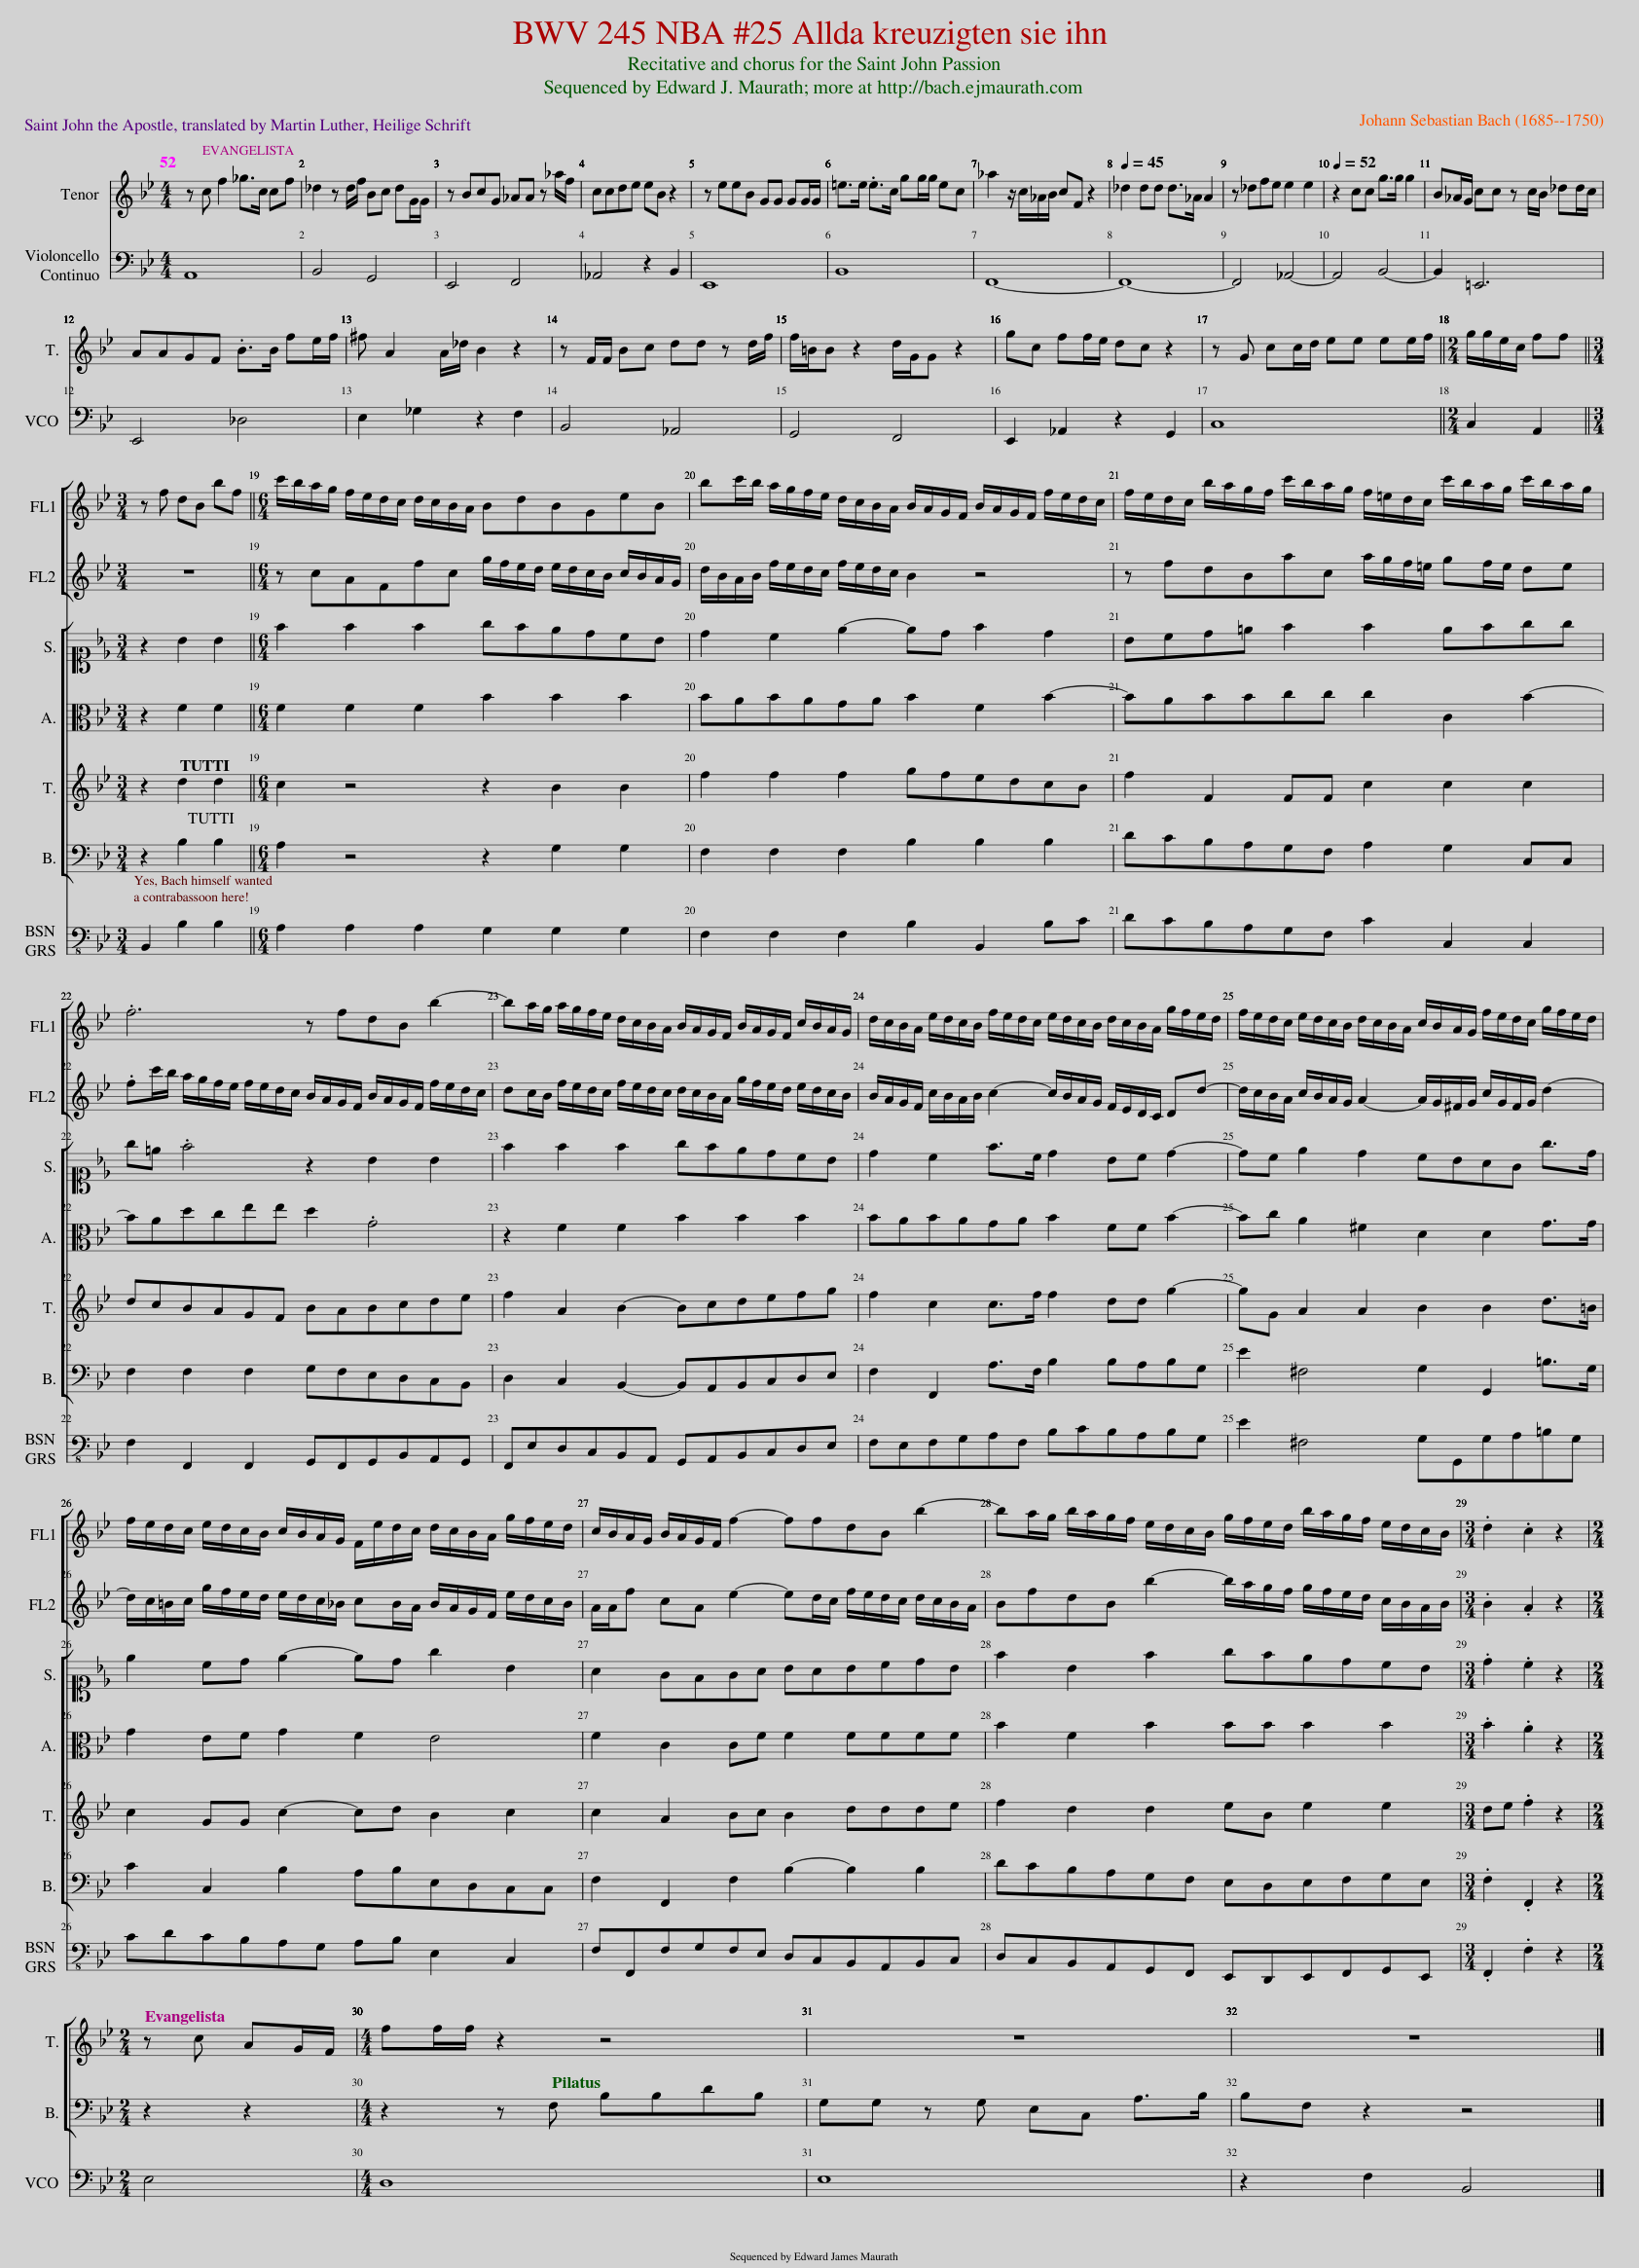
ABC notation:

X:1
%%score [ 1 2 ] [ ( 3 4 ) ( 5 6 ) ] [ 7 8 ] 9 [ 10 11 12 13 ] 14 [ ( 15 16 ) ( 17 18 ) ] [ ( 19 20 ) 21 ] { ( 22 24 ) | ( 23 25 ) }
L:1/8
Q:1/4=52
M:4/4
I:linebreak $
K:Bb
V:1 treble
V:2 treble
V:3 treble
V:4 treble
V:5 treble
V:6 treble
V:7 treble
V:8 treble
V:9 alto
V:10 alto1
V:11 alto
V:12 treble transpose=-12
V:13 bass
V:14 bass
V:15 bass
V:16 bass
V:17 bass-8
V:18 bass-8
V:19 bass
V:20 bass
V:21 bass-8
V:22 treble
V:24 treble
V:23 bass
V:25 bass
V:1
 z8 | z8 | z8 | z8 | z8 | %5
 z8 | z8 |[Q:1/4=45] z8 | z8 |[Q:1/4=52] z8 | %10
 z8 |$ z8 | z8 | z8 | z8 | %15
 z8 | z8 ||[M:2/4] z4 ||$[M:3/4] z f dB bf ||[M:6/4] c'/b/a/g/ f/e/d/c/ d/c/B/A/ BdBGeB | %20
 bc'/b/ a/g/f/e/ d/c/B/A/ B/A/G/F/ B/A/G/F/ f/e/d/c/ | f/e/d/c/ b/a/g/f/ c'/b/a/g/ f/=e/d/c/ c'/b/a/g/ c'/b/a/g/ |$ .f6 z fdB b2- | ba/g/ a/g/f/e/ d/c/B/A/ B/A/G/F/ B/A/G/F/ c/B/A/G/ | d/c/B/A/ e/d/c/B/ f/e/d/c/ e/d/c/B/ d/c/B/A/ g/f/e/d/ | %25
 f/e/d/c/ e/d/c/B/ d/c/B/A/ c/B/A/G/ f/e/d/c/ g/f/e/d/ |$ f/e/d/c/ e/d/c/B/ c/B/A/G/ F/e/d/c/ d/c/B/A/ g/f/e/d/ | c/B/A/G/ B/A/G/F/ f2- ffdB b2- | ba/g/ b/a/g/f/ e/d/c/B/ g/f/e/d/ b/a/g/f/ e/d/c/B/ |[M:3/4] .d2 .c2 z2 |$ %30
[M:2/4] z4 |[M:4/4] z8 | z8 | z8 |] %34
V:2
 z8 | z8 | z8 | z8 | z8 | %5
 z8 | z8 | z8 | z8 | z8 | %10
 z8 |$ z8 | z8 | z8 | z8 | %15
 z8 | z8 ||[M:2/4] z4 ||$[M:3/4] z6 ||[M:6/4] z cAFfc g/f/e/d/ e/d/c/B/ c/B/A/G/ | %20
 d/B/A/B/ f/e/d/c/ f/e/d/c/ B2 z4 | z fdBac a/g/f/=e/ gf/e/ de |$ .fc'/b/ a/g/f/e/ f/e/d/c/ B/A/G/F/ B/A/G/F/ f/e/d/c/ | dc/B/ f/e/d/c/ f/e/d/c/ d/c/B/A/ g/f/e/d/ e/d/c/B/ | B/A/G/F/ c/B/A/B/ c2- c/B/A/G/ F/E/D/C/ Dd- | %25
 d/c/B/A/ c/B/A/G/ A2- A/G/^F/G/ c/G/F/G/ d2- |$ d/c/=B/c/ g/f/e/d/ e/d/c/_B/ cB/A/ B/A/G/F/ e/d/c/B/ | A/A/f cA e2- ed/c/ f/e/d/c/ d/c/B/A/ | BfdB b2- b/a/g/f/ g/f/e/d/ c/B/A/B/ |[M:3/4] .B2 .A2 z2 |$ %30
[M:2/4] z4 |[M:4/4] z8 | z8 | z8 |] %34
V:3
 z8 | z8 | z8 | z8 | z8 | %5
 z8 | z8 | z8 | z8 | z8 | %10
 z8 |$ z8 | z8 | z8 | z8 | %15
 z8 | z8 ||[M:2/4] z4 ||$[M:3/4] z f d B b f ||[M:6/4] c'/ b/ a/ g/ f/ e/ d/ c/ d/ c/ B/ A/ B d B G e B | %20
 z .c' a/ .g e/ .d B/ A/ z6 | f/ e/ d/ c/ b/ a/ g/ f/ c'/ b/ a/ g/ f/ =e/ d/ c/ c'/ b/ a/ g/ c'/ b/ a/ g/ |$ .f6 z f d B b2- | b a/ g/ a/ g/ f/ e/ d/ c/ B/ A/ B/ A/ G/ F/ B/ A/ G/ F/ c/ B/ A/ G/ | d/ c/ B/ A/ e/ d/ c/ B/ f/ e/ d/ c/ e/ d/ c/ B/ d/ c/ B/ A/ g/ f/ e/ d/ | %25
 f/ e/ d/ c/ e/ d/ c/ B/ d/ c/ B/ A/ c/ B/ A/ G/ f/ e/ d/ c/ g/ f/ e/ d/ |$ f/ e/ d/ c/ e/ d/ c/ B/ c/ B/ A/ G/ F/ e/ d/ c/ d/ c/ B/ A/ g/ f/ e/ d/ | c/ B/ A/ G/ B/ A/ G/ F/ f2- f f d B b2- | b a/ g/ b/ a/ g/ f/ e/ d/ c/ B/ g/ f/ e/ d/ b/ a/ g/ f/ e/ d/ c/ B/ |[M:3/4] .d2 .c2 z2 |$ %30
[M:2/4] z4 |[M:4/4] z8 | z8 | z8 |] %34
V:4
 x8 | x8 | x8 | x8 | x8 | %5
 x8 | x8 | x8 | x8 | x8 | %10
 x8 |$ x8 | x8 | x8 | x8 | %15
 x8 | x8 ||[M:2/4] x4 ||$[M:3/4] x6 ||[M:6/4] x12 | %20
 (4:3:4.b2 .b2 .f2 .c2 B/ A/ G/ F/ B/ A/ G/ F/ f/ e/ d/ c/ | x12 |$ x12 | x12 | x12 | %25
 x12 |$ x12 | x12 | x12 |[M:3/4] x6 |$ %30
[M:2/4] x4 |[M:4/4] x8 | x8 | x8 |] %34
V:5
 z8 | z8 | z8 | z8 | z8 | %5
 z8 | z8 | z8 | z8 | z8 | %10
 z8 |$ z8 | z8 | z8 | z8 | %15
 z8 | z8 ||[M:2/4] z4 ||$[M:3/4] z6 ||[M:6/4] z c A F f c g/ f/ e/ d/ e/ d/ c/ B/ c/ B/ A/ G/ | %20
 d/ B/ A/ B/ f/ e/ d/ c/ f/ e/ d/ c/ .B6 | z f d B a c a/ g/ f/ =e/ g f/ e/ d e |$ .f c'/ b/ a/ g/ f/ e/ f/ e/ d/ c/ B/ A/ G/ F/ B/ A/ G/ F/ f/ e/ d/ c/ | z .c f/ .e c/ .f d/ c/ z6 | B/ A/ G/ F/ c/ B/ A/ B/ c2- c/ B/ A/ G/ F/ E/ D/ C/ D d- | %25
 d/ c/ B/ A/ c/ B/ A/ G/ A2- A/ G/ ^F/ G/ c/ G/ F/ G/ d2- |$ d/ c/ =B/ c/ g/ f/ e/ d/ e/ d/ c/ _B/ (4:3:4.c2 .A2 .G2 .d2 | A f c A e2- e d/ c/ f/ e/ d/ c/ d/ c/ B/ A/ | B f d B b2- b/ a/ g/ f/ g/ f/ e/ d/ c/ B/ A/ B/ |[M:3/4] .B2 .A2 z2 |$ %30
[M:2/4] z4 |[M:4/4] z8 | z8 | z8 |] %34
V:6
 x8 | x8 | x8 | x8 | x8 | %5
 x8 | x8 | x8 | x8 | x8 | %10
 x8 |$ x8 | x8 | x8 | x8 | %15
 x8 | x8 ||[M:2/4] x4 ||$[M:3/4] x6 ||[M:6/4] x12 | %20
 x12 | x12 |$ x12 | (4:3:4.d2 .B2 .d2 .e2 d/ c/ B/ A/ g/ f/ e/ d/ e/ d/ c/ B/ | x12 | %25
 x12 |$ z6 z .B B/ .A F/ .e c/ B/ | x12 | x12 |[M:3/4] x6 |$ %30
[M:2/4] x4 |[M:4/4] x8 | x8 | x8 |] %34
V:7
 z8 | z8 | z8 | z8 | z8 | %5
 z8 | z8 | z8 | z8 | z8 | %10
 z8 |$ z8 | z8 | z8 | z8 | %15
 z8 | z8 ||[M:2/4] z4 ||$[M:3/4] z2 B2 B2 ||[M:6/4] f2 f2 f2 g f e d c B | %20
 d2 c2 e2- e d f2 d2 | B c d =e f2- f2 e f g g |$ g =e .f4 z2 B2 B2 | f2 f2 f2 g f e d c B | d2 c2 f3/2 c/ d2 B c d2- | %25
 d c e2 d2 c B A G g g/ d/ |$ e2 c d e2- e d g2 B2 | A2 G F G A B A B c d B | f2 B2 f2 g f e d c B |[M:3/4] .d2 .c2 z2 |$ %30
[M:2/4] z4 |[M:4/4] z8 | z8 | z8 |] %34
V:8
 z8 | z8 | z8 | z8 | z8 | %5
 z8 | z8 | z8 | z8 | z8 | %10
 z8 |$ z8 | z8 | z8 | z8 | %15
 z8 | z8 ||[M:2/4] z4 ||$[M:3/4] z2 F2 F2 ||[M:6/4] F2 F2 F2 B2 B2 B2 | %20
 B A B A G A B2 F2 B2- | B A B B c c c2 C2 B2- |$ B A d c e e d2 .G4 | z2 F2 F2 B2 B2 B2 | B A B A G A B2 F F B2- | %25
 B c A2 ^F2 D2 D2 G3/2 G/ |$ G2 E F G2 F2 E4 | F2 C2 C F F2 F F F F | B2 F2 B2 B B B2 B2 |[M:3/4] .B2 .A2 z2 |$ %30
[M:2/4] z4 |[M:4/4] z8 | z8 | z8 |] %34
V:9
 z8 | z8 | z8 | z8 | z8 | %5
 z8 | z8 | z8 | z8 | z8 | %10
 z8 |$ z8 | z8 | z8 | z8 | %15
 z8 | z8 ||[M:2/4] z4 ||$[M:3/4] z2 D2 D2 ||[M:6/4] C2 z4 z2 B,2 B,2 | %20
 F2 F2 F2 G F E D C B, | F2 F,2 F, F, C2 C2 C2 |$ D C B, A, G, F, B, A, B, C D E | F2 A,2 B,2- B, C D E F G | F2 C2 C3/2 F/ F2 D D G2- | %25
 G G, A,2 A,2 B,2 B,2 D3/2 =B,/ |$ C2 G, G, C2- C D B,2 C2 | C2 A,2 B, C B,2 D D D E | F2 D2 D2 E B, E2 E2 |[M:3/4] D E .F2 z2 |$ %30
[M:2/4] z4 |[M:4/4] z8 | z8 | z8 |] %34
V:10
 z8 | z8 | z8 | z8 | z8 | %5
 z8 | z8 | z8 | z8 | z8 | %10
 z8 |$ z8 | z8 | z8 | z8 | %15
 z8 | z8 ||[M:2/4] z4 ||$[M:3/4] z2 B2 B2 ||[M:6/4] f2 f2 f2 gfedcB | %20
 d2 c2 e2- ed f2 d2 | Bcd=e f2 f2 efgg |$ g=e .f4 z2 B2 B2 | f2 f2 f2 gfedcB | d2 c2 f>c d2 Bc d2- | %25
 dc e2 d2 cBAG g>d |$ e2 cd e2- ed g2 B2 | A2 GFGA BABcdB | f2 B2 f2 gfedcB |[M:3/4] .d2 .c2 z2 |$ %30
[M:2/4] z4 |[M:4/4] z8 | z8 | z8 |] %34
V:11
 z8 | z8 | z8 | z8 | z8 | %5
 z8 | z8 | z8 | z8 | z8 | %10
 z8 |$ z8 | z8 | z8 | z8 | %15
 z8 | z8 ||[M:2/4] z4 ||$[M:3/4] z2 F2 F2 ||[M:6/4] F2 F2 F2 B2 B2 B2 | %20
 BABAGA B2 F2 B2- | BABBcc c2 C2 B2- |$ BAdcee d2 .G4 | z2 F2 F2 B2 B2 B2 | BABAGA B2 FF B2- | %25
 Bc A2 ^F2 D2 D2 G>G |$ G2 EF G2 F2 E4 | F2 C2 CF F2 FFFF | B2 F2 B2 BB B2 B2 |[M:3/4] .B2 .A2 z2 |$ %30
[M:2/4] z4 |[M:4/4] z8 | z8 | z8 |] %34
V:12
 z c f2 _g>c cf | _d2 z d/f/ Bc dG/G/ | z BcG _AA z _a/f/ | ccde eB z2 | z eeB GG GG/G/ | %5
 =e>e .e>c gg/g/ ec | _a2 z/ c/_A/B/ cF z2 | _d2 dd d>_A A2 | z _dfe e2 e2 | z2 cc g>g g2 | %10
 B_A/G/ cc z c/B/ _dd/c/ |$ AAGF .B>B fe/f/ | ^f A2 A/_d/ B2 z2 | z F/F/ Bc dd z d/f/ | f/=B/B z2 d/G/G z2 | %15
 gc ff/e/ dc z2 | z G cc/d/ ee ee/f/ ||[M:2/4] g/g/e/c/ ff ||$[M:3/4] z2 d2 d2 ||[M:6/4] c2 z4 z2 B2 B2 | %20
 f2 f2 f2 gfedcB | f2 F2 FF c2 c2 c2 |$ dcBAGF BABcde | f2 A2 B2- Bcdefg | f2 c2 c>f f2 dd g2- | %25
 gG A2 A2 B2 B2 d>=B |$ c2 GG c2- cd B2 c2 | c2 A2 Bc B2 ddde | f2 d2 d2 eB e2 e2 |[M:3/4] de .f2 z2 |$ %30
[M:2/4] z c AG/F/ |[M:4/4] ff/f/ z2 z4 | z8 | z8 |] %34
V:13
 z8 | z8 | z8 | z8 | z8 | %5
 z8 | z8 | z8 | z8 | z8 | %10
 z8 |$ z8 | z8 | z8 | z8 | %15
 z8 | z8 ||[M:2/4] z4 ||$[M:3/4] z2 B,2 B,2 ||[M:6/4] A,2 z4 z2 G,2 G,2 | %20
 F,2 F,2 F,2 B,2 B,2 B,2 | DCB,A,G,F, A,2 G,2 C,C, |$ F,2 F,2 F,2 G,F,E,D,C,B,, | D,2 C,2 B,,2- B,,A,,B,,C,D,E, | F,2 F,,2 A,>F, B,2 B,A,B,G, | %25
 E2 ^F,4 G,2 G,,2 =B,>G, |$ C2 C,2 B,2 A,B,E,D,C,C, | F,2 F,,2 F,2 B,2- B,2 B,2 | DCB,A,G,F, E,D,E,F,G,E, |[M:3/4] .F,2 .F,,2 z2 |$ %30
[M:2/4] z2 z2 |[M:4/4] z2 z F, B,B,DB, | G,G, z G, E,C, A,>B, | B,F, z2 z4 |] %34
V:14
 A,,8 | B,,4 G,,4 | E,,4 F,,4 | _A,,4 z2 B,,2 | E,,8 | %5
 B,,8 | F,,8- | F,,8- | F,,4 _A,,4- | A,,4 B,,4- | %10
 B,,2 =E,,6 |$ E,,4 _D,4 | E,2 _G,2 z2 F,2 | B,,4 _A,,4 | G,,4 F,,4 | %15
 E,,2 _A,,2 z2 G,,2 | C,8 ||[M:2/4] C,2 A,,2 ||$[M:3/4] z6 ||[M:6/4] z12 | %20
 z12 | z12 |$ z12 | z12 | z12 | %25
 z12 |$ z12 | z12 | z12 |[M:3/4] z6 |$ %30
[M:2/4] E,4 |[M:4/4] D,8 | E,8 | z2 F,2 B,,4 |] %34
V:15
 z8 | z8 | z8 | z8 | z8 | %5
 z8 | z8 | z8 | z8 | z8 | %10
 z8 |$ z8 | z8 | z8 | z8 | %15
 z8 | z8 ||[M:2/4] z4 ||$[M:3/4] B,,2 B,2 B,2 ||[M:6/4] A,2 A,2 A,2 G,2 G,2 G,2 | %20
 F,2 F,2 F,2 B,2 B,,2 B, C | D C B, A, G, F, C2 C,2 C,2 |$ F,2 F,,2 F,,2 G,, F,, G,, B,, A,, G,, | F,, E, D, C, B,, A,, G,, A,, B,, C, D, E, | F, E, F, G, A, F, B, C B, A, B, G, | %25
 (4:3:3E4 .G,2 .G,2 G, G,, G, A, =B, G, |$ C D C B, A, G, A, B, E,2 C,2 | F, F,, F, G, F, E, D, C, B,, A,, B,, C, | D, C, B,, A,, G,, F,, E,, D,, E,, F,, G,, E,, |[M:3/4] .F,,2 .F,2 z2 |$ %30
[M:2/4] z4 |[M:4/4] z8 | z8 | z8 |] %34
V:16
 x8 | x8 | x8 | x8 | x8 | %5
 x8 | x8 | x8 | x8 | x8 | %10
 x8 |$ x8 | x8 | x8 | x8 | %15
 x8 | x8 ||[M:2/4] x4 ||$[M:3/4] x6 ||[M:6/4] x12 | %20
 x12 | x12 |$ x12 | x12 | x12 | %25
 z2 G,/4 ^F,/4 G,/4 F,/4 z/4 F,/4 G,/4 F,/4 G,/4 .F,/ F,/4 G,/4 F,/4 G,/4 F,/4 z6 |$ x12 | x12 | x12 |[M:3/4] x6 |$ %30
[M:2/4] x4 |[M:4/4] x8 | x8 | x8 |] %34
V:17
 z8 | z8 | z8 | z8 | z8 | %5
 z8 | z8 | z8 | z8 | z8 | %10
 z8 |$ z8 | z8 | z8 | z8 | %15
 z8 | z8 ||[M:2/4] z4 ||$[M:3/4] B,,2 B,2 B,2 ||[M:6/4] A,2 A,2 A,2 G,2 G,2 G,2 | %20
 F,2 F,2 F,2 B,2 B,,2 B, C | D C B, A, G, F, C2 C,2 C,2 |$ F,2 F,,2 F,,2 G,, F,, G,, B,, A,, G,, | F,, E, D, C, B,, A,, G,, A,, B,, C, D, E, | F, E, F, G, A, F, B, C B, A, B, G, | %25
 (4:3:3E4 .G,2 .G,2 G, G,, G, A, =B, G, |$ C D C B, A, G, A, B, E,2 C,2 | F, F,, F, G, F, E, D, C, B,, A,, B,, C, | D, C, B,, A,, G,, F,, E,, D,, E,, F,, G,, E,, |[M:3/4] .F,,2 .F,2 z2 |$ %30
[M:2/4] z4 |[M:4/4] z8 | z8 | z8 |] %34
V:18
 x8 | x8 | x8 | x8 | x8 | %5
 x8 | x8 | x8 | x8 | x8 | %10
 x8 |$ x8 | x8 | x8 | x8 | %15
 x8 | x8 ||[M:2/4] x4 ||$[M:3/4] x6 ||[M:6/4] x12 | %20
 x12 | x12 |$ x12 | x12 | x12 | %25
 z2 G,/4 ^F,/4 G,/4 F,/4 z/4 F,/4 G,/4 F,/4 G,/4 .F,/ F,/4 G,/4 F,/4 G,/4 F,/4 z6 |$ x12 | x12 | x12 |[M:3/4] x6 |$ %30
[M:2/4] x4 |[M:4/4] x8 | x8 | x8 |] %34
V:19
 z8 | z8 | z8 | z8 | z8 | %5
 z8 | z8 | z8 | z8 | z8 | %10
 z8 |$ z8 | z8 | z8 | z8 | %15
 z8 | z8 ||[M:2/4] z4 ||$[M:3/4] B,,2 B,2 B,2 ||[M:6/4] A,2 A,2 A,2 G,2 G,2 G,2 | %20
 F,2 F,2 F,2 B,2 B,,2 B, C | D C B, A, G, F, C2 C,2 C,2 |$ F,2 F,,2 F,,2 G,, F,, G,, B,, A,, G,, | F,, E, D, C, B,, A,, G,, A,, B,, C, D, E, | F, E, F, G, A, F, B, C B, A, B, G, | %25
 (4:3:3E4 .G,2 .G,2 G, G,, G, A, =B, G, |$ C D C B, A, G, A, B, E,2 C,2 | F, F,, F, G, F, E, D, C, B,, A,, B,, C, | D, C, B,, A,, G,, F,, E,, D,, E,, F,, G,, E,, |[M:3/4] .F,,2 .F,2 z2 |$ %30
[M:2/4] z4 |[M:4/4] z8 | z8 | z8 |] %34
V:20
 x8 | x8 | x8 | x8 | x8 | %5
 x8 | x8 | x8 | x8 | x8 | %10
 x8 |$ x8 | x8 | x8 | x8 | %15
 x8 | x8 ||[M:2/4] x4 ||$[M:3/4] x6 ||[M:6/4] x12 | %20
 x12 | x12 |$ x12 | x12 | x12 | %25
 z2 G,/4 ^F,/4 G,/4 F,/4 z/4 F,/4 G,/4 F,/4 G,/4 .F,/ F,/4 G,/4 F,/4 G,/4 F,/4 z6 |$ x12 | x12 | x12 |[M:3/4] x6 |$ %30
[M:2/4] x4 |[M:4/4] x8 | x8 | x8 |] %34
V:21
 z8 | z8 | z8 | z8 | z8 | %5
 z8 | z8 | z8 | z8 | z8 | %10
 z8 |$ z8 | z8 | z8 | z8 | %15
 z8 | z8 ||[M:2/4] z4 ||$[M:3/4] B,,2 B,2 B,2 ||[M:6/4] A,2 A,2 A,2 G,2 G,2 G,2 | %20
 F,2 F,2 F,2 B,2 B,,2 B,C | DCB,A,G,F, C2 C,2 C,2 |$ F,2 F,,2 F,,2 G,,F,,G,,B,,A,,G,, | F,,E,D,C,B,,A,, G,,A,,B,,C,D,E, | F,E,F,G,A,F, B,CB,A,B,G, | %25
 E2 ^F,4 G,G,,G,A,=B,G, |$ CDCB,A,G, A,B, E,2 C,2 | F,F,,F,G,F,E, D,C,B,,A,,B,,C, | D,C,B,,A,,G,,F,, E,,D,,E,,F,,G,,E,, |[M:3/4] .F,,2 .F,2 z2 |$ %30
[M:2/4] z4 |[M:4/4] z8 | z8 | z8 |] %34
V:22
 [F,C]4 [F,A,CE]2 [F,A,C]2 | [F,_D]4 [B,DE]4 | [G,B,C]4 [_A,C]4 | [F,C]2 [F,_A,B,D]2 z2 [G,E] [F,A,B,D] | [G,E]8 | %5
 [G,C=E]8 | [_A,C]8 | [F,_A,_D]8 | [F,_A,_D]4 [CE]4 | [_A,CE]4 [G,_D]4 | %10
 [G,B,_D]2 [G,B,C]4 [G,B,C=E]2 |$ [F,A,CE]4 [F,B,]4 | [_G,B,]2 [A,CE]2 z2 [B,_DFB] [F,A,CEFA] | [F,_DB]4 [F,_A,B,=D]4 | [F,G,=B,D]4 [F,G,B,D]4 | %15
 [G,C]2 [F,C]2 z2 [CEGc] [=B,DFG=B] | [G,Ec]8 ||[M:2/4] [G,E]2 [F,CE]2 ||$[M:3/4] B,2 B2 B2 ||[M:6/4] A2 A2 A2 G2 G2 G2 | %20
 F2 F2 F2 B2 B,2 B c | d c B A G F c2 C2 C2 |$ F2 F,2 F,2 G, F, G, B, A, G, | F, E D C B, A, G, A, B, C D E | F E F G A F B c B A B G | %25
 (4:3:3e4 .G2 .G2 G G, G A =B G |$ c d c B A G A B E2 C2 | F F, F G F E D C B, A, B, C | D C B, A, G, F, E, D, E, F, G, E, |[M:3/4] .F,2 .[A,F]2 z2 |$ %30
[M:2/4] [A,CF]4 |[M:4/4] [F,B,]8 | [G,B,]4 [F,A,CE]2 [F,A,CE]2 | z2 [B,DFB] [F,A,CEFA] [F,DB]4 |] %34
V:23
 A,,8 | B,,4 G,,4 | E,,4 F,,4 | _A,,4 z2 B,,2 | E,,8 | %5
 B,,8 | F,,8 | F,,8 | F,,4 _A,,4 | _A,,4 B,,4 | %10
 B,,2 =E,,6 |$ E,,4 _D,4 | E,2 _G,2 z2 F,2 | B,,4 _A,,4 | G,,4 F,,4 | %15
 E,,2 _A,,2 z2 G,,2 | C,8 ||[M:2/4] C,2 A,,2 ||$[M:3/4] B,,2 B,2 B,2 ||[M:6/4] A,2 A,2 A,2 G,2 G,2 G,2 | %20
 F,2 F,2 F,2 B,2 B,,2 B, C | D C B, A, G, F, C2 C,2 C,2 |$ F,2 F,,2 F,,2 G,, F,, G,, B,, A,, G,, | F,, E, D, C, B,, A,, G,, A,, B,, C, D, E, | F, E, F, G, A, F, B, C B, A, B, G, | %25
 (4:3:3E4 .G,2 .G,2 G, G,, G, A, =B, G, |$ C D C B, A, G, A, B, E,2 C,2 | F, F,, F, G, F, E, D, C, B,, A,, B,, C, | D, C, B,, A,, G,, F,, E,, D,, E,, F,, G,, E,, |[M:3/4] .F,,2 .[F,,C,]2 z2 |$ %30
[M:2/4] E,4 |[M:4/4] D,8 | E,8 | z2 F,2 B,,4 |] %34
V:24
 x8 | x8 | x8 | x8 | x8 | %5
 x8 | x8 | x8 | x8 | x8 | %10
 x8 |$ x8 | x8 | x8 | x8 | %15
 x8 | x8 ||[M:2/4] x4 ||$[M:3/4] x6 ||[M:6/4] x12 | %20
 x12 | x12 |$ x12 | x12 | x12 | %25
 z2 G/4 ^F/4 G/4 F/4 z/4 F/4 G/4 F/4 G/4 .F/ F/4 G/4 F/4 G/4 F/4 z6 |$ x12 | x12 | x12 |[M:3/4] x6 |$ %30
[M:2/4] x4 |[M:4/4] x8 | x8 | x8 |] %34
V:25
 x8 | x8 | x8 | x8 | x8 | %5
 x8 | x8 | x8 | x8 | x8 | %10
 x8 |$ x8 | x8 | x8 | x8 | %15
 x8 | x8 ||[M:2/4] x4 ||$[M:3/4] x6 ||[M:6/4] x12 | %20
 x12 | x12 |$ x12 | x12 | x12 | %25
 z2 G,/4 ^F,/4 G,/4 F,/4 z/4 F,/4 G,/4 F,/4 G,/4 .F,/ F,/4 G,/4 F,/4 G,/4 F,/4 z6 |$ x12 | x12 | x12 |[M:3/4] x6 |$ %30
[M:2/4] x4 |[M:4/4] x8 | x8 | x8 |] %34
